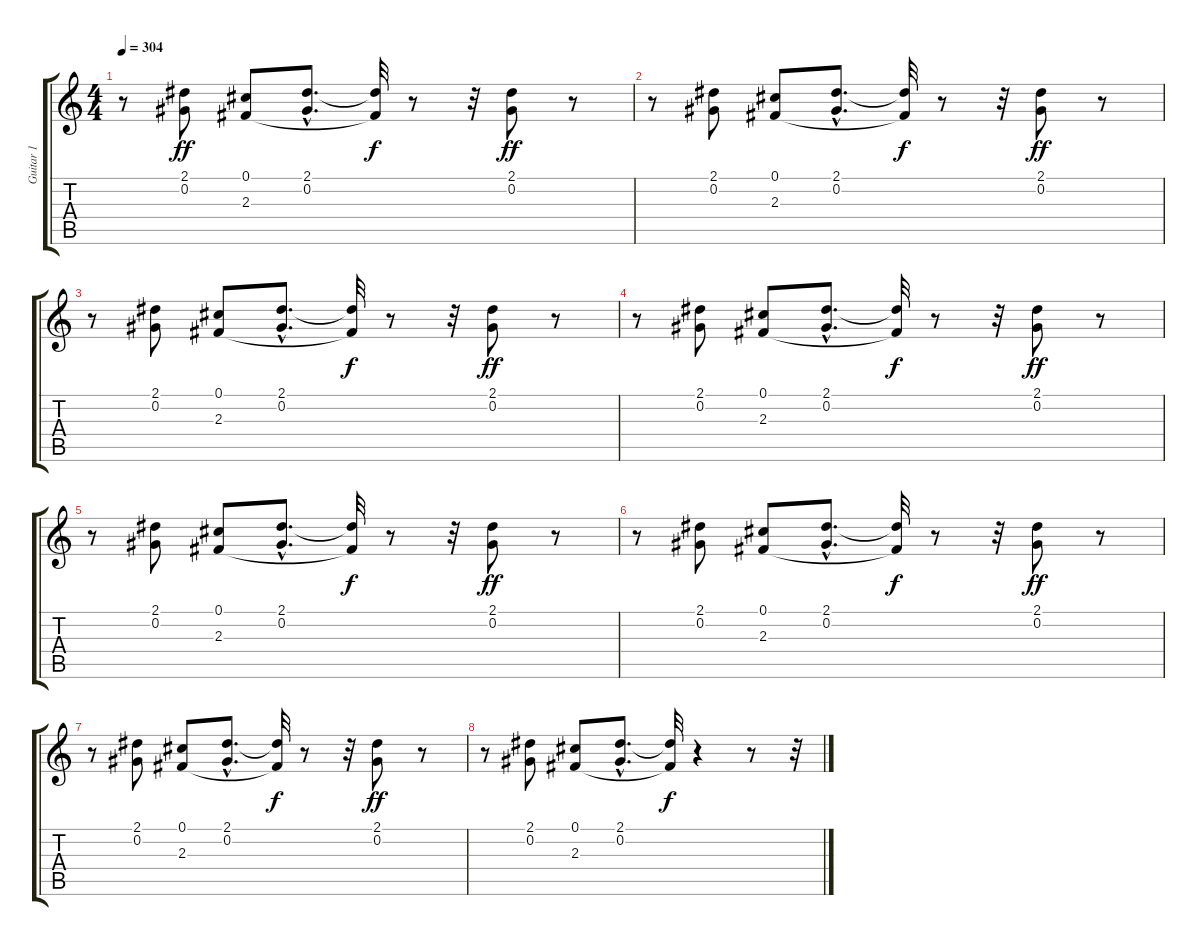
\track ("Guitar 1" "Guitar 1") {instrument overdrivenguitar}
\staff {score tabs}
\tuning (Db4 Ab3 E3 B2 Gb2 Db2) {hide}
\ts (4 4)
\tempo 304
\clef g2
\ks c
r.8{dy ff} (2.1 0.2).8 (0.1 2.3).8 (2.1{hac} 0.2{hac}).8{d} (2.1{t} 2.3{t}).32{dy f} r.8 r.32 (2.1 0.2).8{dy ff} r.8 |
r.8 (2.1 0.2).8 (0.1 2.3).8 (2.1{hac} 0.2{hac}).8{d} (2.1{t} 2.3{t}).32{dy f} r.8 r.32 (2.1 0.2).8{dy ff} r.8 |
r.8 (2.1 0.2).8 (0.1 2.3).8 (2.1{hac} 0.2{hac}).8{d} (2.1{t} 2.3{t}).32{dy f} r.8 r.32 (2.1 0.2).8{dy ff} r.8 |
r.8 (2.1 0.2).8 (0.1 2.3).8 (2.1{hac} 0.2{hac}).8{d} (2.1{t} 2.3{t}).32{dy f} r.8 r.32 (2.1 0.2).8{dy ff} r.8 |
r.8 (2.1 0.2).8 (0.1 2.3).8 (2.1{hac} 0.2{hac}).8{d} (2.1{t} 2.3{t}).32{dy f} r.8 r.32 (2.1 0.2).8{dy ff} r.8 |
r.8 (2.1 0.2).8 (0.1 2.3).8 (2.1{hac} 0.2{hac}).8{d} (2.1{t} 2.3{t}).32{dy f} r.8 r.32 (2.1 0.2).8{dy ff} r.8 |
r.8 (2.1 0.2).8 (0.1 2.3).8 (2.1{hac} 0.2{hac}).8{d} (2.1{t} 2.3{t}).32{dy f} r.8 r.32 (2.1 0.2).8{dy ff} r.8 |
r.8 (2.1 0.2).8 (0.1 2.3).8 (2.1{hac} 0.2{hac}).8{d} (2.1{t} 2.3{t}).32{dy f} r.4 r.8 r.32
